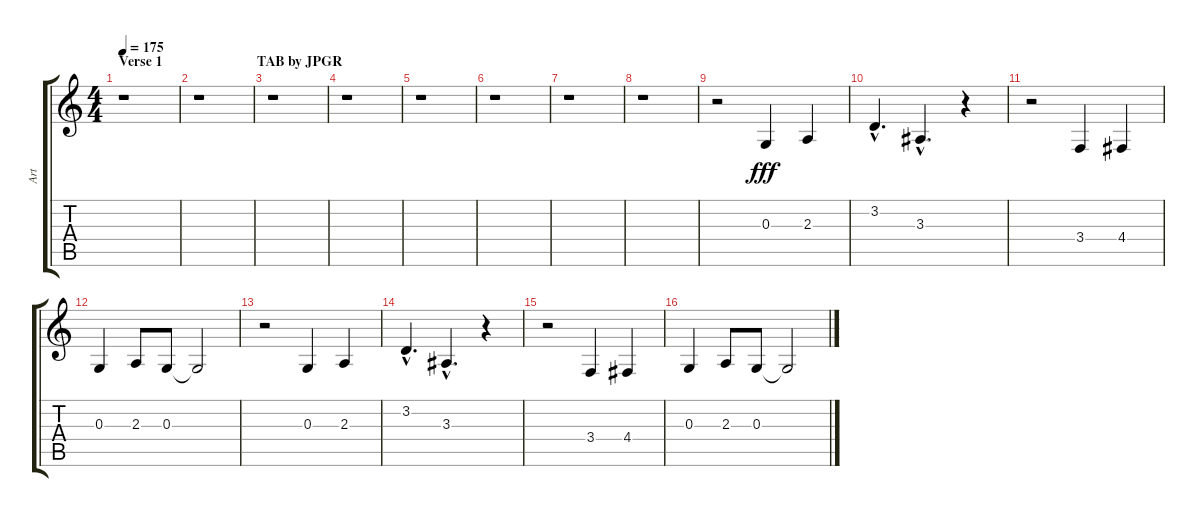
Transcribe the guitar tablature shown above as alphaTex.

\track ("Art" "Art") {instrument tenorsax}
\staff {score tabs}
\tuning (E4 B3 G3 D3 A2 E2) {hide}
\ts (4 4)
\section ("" "Verse 1                           TAB by JPGR")
\tempo 175
\clef g2
\ks c
r.1{dy fff instrument tenorsax} |
r.1 |
r.1 |
r.1 |
r.1 |
r.1 |
r.1 |
r.1 |
r.2 0.3.4 2.3.4 |
3.2{hac}.4{d} 3.3{hac}.4{d} r.4 |
r.2 3.4.4 4.4.4 |
0.3.4 2.3.8 0.3.8 0.3{t}.2 |
r.2 0.3.4 2.3.4 |
3.2{hac}.4{d} 3.3{hac}.4{d} r.4 |
r.2 3.4.4 4.4.4 |
0.3.4 2.3.8 0.3.8 0.3{t}.2
